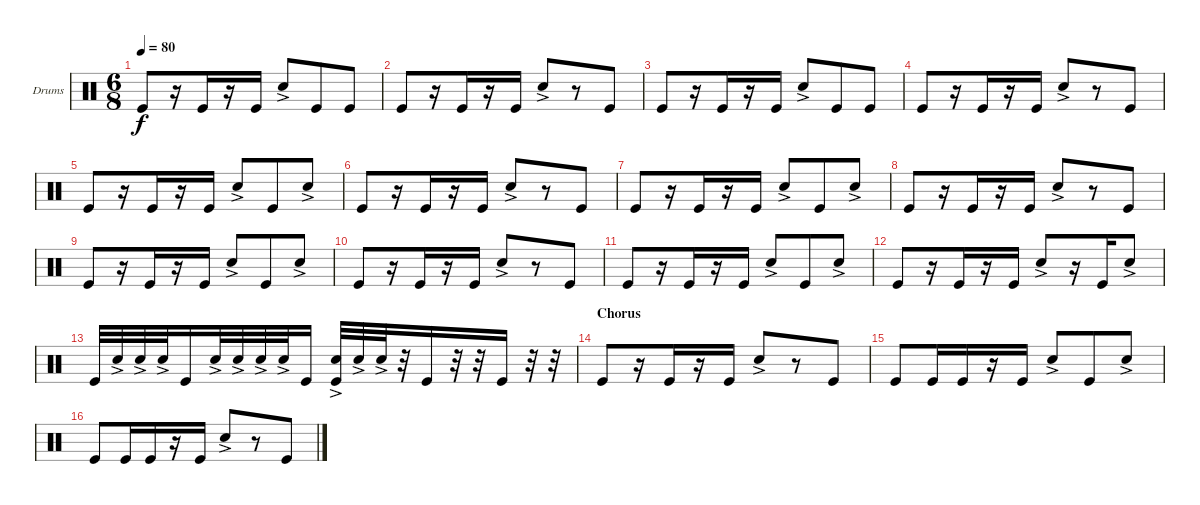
\defaultSystemsLayout 4
\bracketExtendMode groupsimilarinstruments
\firstSystemTrackNameOrientation horizontal
\otherSystemsTrackNameOrientation horizontal
\track ("F&S" "Drums") {instrument percussion}
\staff {score}
\articulation defaults
\ts (6 8)
\tempo 80
\clef neutral
\scale
0.333333
\ks c "Kick (hit)".8{dy f}
r.16 "Kick (hit)".16 r.16 "Kick (hit)".16 "Snare (hit) 2"{ac}.8 "Kick (hit)".8 "Kick (hit)".8 |
\scale
0.333333 "Kick (hit)".8 r.16 "Kick (hit)".16 r.16 "Kick (hit)".16 "Snare (hit) 2"{ac}.8 r.8 "Kick (hit)".8 |
\scale
0.333333 "Kick (hit)".8 r.16 "Kick (hit)".16 r.16 "Kick (hit)".16 "Snare (hit) 2"{ac}.8 "Kick (hit)".8 "Kick (hit)".8 |
\scale
0.333333 "Kick (hit)".8 r.16 "Kick (hit)".16 r.16 "Kick (hit)".16 "Snare (hit) 2"{ac}.8 r.8 "Kick (hit)".8 |
\scale
0.333333 "Kick (hit)".8 r.16 "Kick (hit)".16 r.16 "Kick (hit)".16 "Snare (hit) 2"{ac}.8 "Kick (hit)".8 "Snare (hit) 2"{ac}.8 |
\scale
0.333333 "Kick (hit)".8 r.16 "Kick (hit)".16 r.16 "Kick (hit)".16 "Snare (hit) 2"{ac}.8 r.8 "Kick (hit)".8 |
\scale
0.333333 "Kick (hit)".8 r.16 "Kick (hit)".16 r.16 "Kick (hit)".16 "Snare (hit) 2"{ac}.8 "Kick (hit)".8 "Snare (hit) 2"{ac}.8 |
\scale
0.333333 "Kick (hit)".8 r.16 "Kick (hit)".16 r.16 "Kick (hit)".16 "Snare (hit) 2"{ac}.8 r.8 "Kick (hit)".8 |
\scale
0.333333 "Kick (hit)".8 r.16 "Kick (hit)".16 r.16 "Kick (hit)".16 "Snare (hit) 2"{ac}.8 "Kick (hit)".8 "Snare (hit) 2"{ac}.8 |
\scale
0.333333 "Kick (hit)".8 r.16 "Kick (hit)".16 r.16 "Kick (hit)".16 "Snare (hit) 2"{ac}.8 r.8 "Kick (hit)".8 |
\scale
0.333333 "Kick (hit)".8 r.16 "Kick (hit)".16 r.16 "Kick (hit)".16 "Snare (hit) 2"{ac}.8 "Kick (hit)".8 "Snare (hit) 2"{ac}.8 |
\scale
0.333333 "Kick (hit)".8 r.16 "Kick (hit)".16 r.16 "Kick (hit)".16 "Snare (hit) 2"{ac}.8 r.16 "Kick (hit)".16 "Snare (hit) 2"{ac}.8 |
\scale
0.333333 "Kick (hit)".32 "Snare (hit) 2"{ac}.32 "Snare (hit) 2"{ac}.32 "Snare (hit) 2"{ac}.32 "Kick (hit)".16 "Snare (hit) 2"{ac}.32 "Snare (hit) 2"{ac}.32 "Snare (hit) 2"{ac}.32 "Snare (hit) 2"{ac}.32 "Kick (hit)".16 ("Snare (hit) 2"{ac} "Kick (hit)").32 "Snare (hit) 2"{ac}.32 "Snare (hit) 2"{ac}.32 r.32 "Kick (hit)".16 r.32 r.32 "Kick (hit)".16 r.32 r.32 |
\section ("" "Chorus")
\scale
0.333333 "Kick (hit)".8 r.16 "Kick (hit)".16 r.16 "Kick (hit)".16 "Snare (hit) 2"{ac}.8 r.8 "Kick (hit)".8 |
\scale
0.333333 "Kick (hit)".8 "Kick (hit)".16 "Kick (hit)".16 r.16 "Kick (hit)".16 "Snare (hit) 2"{ac}.8 "Kick (hit)".8 "Snare (hit) 2"{ac}.8 |
\scale
0.333333 "Kick (hit)".8 "Kick (hit)".16 "Kick (hit)".16 r.16 "Kick (hit)".16 "Snare (hit) 2"{ac}.8 r.8 "Kick (hit)".8
